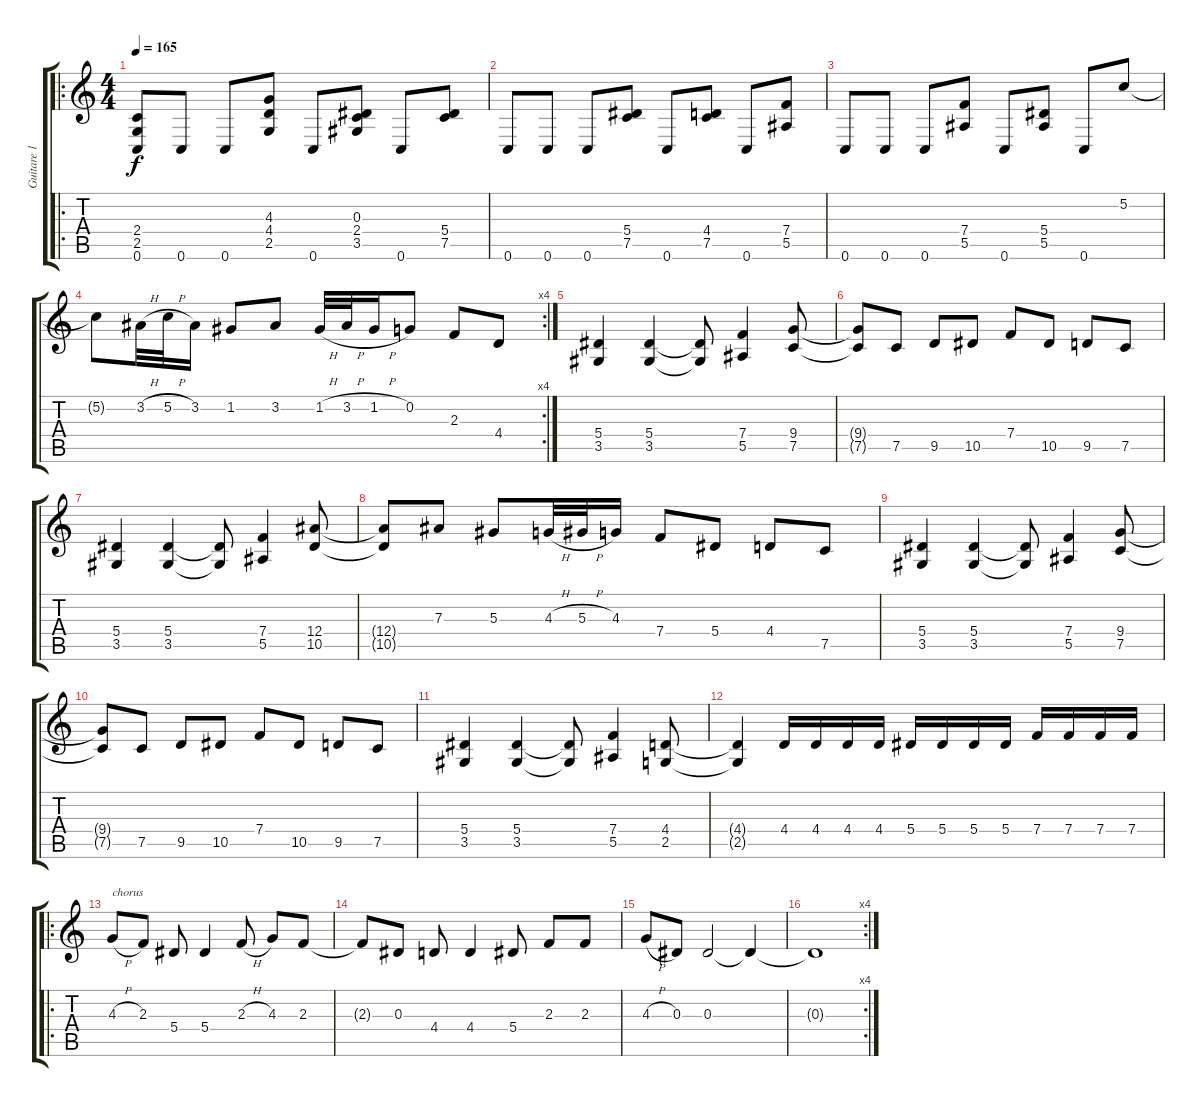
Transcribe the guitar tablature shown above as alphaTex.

\track ("Guitare 1" "Guitare 1") {instrument distortionguitar}
\staff {score tabs}
\tuning (C4 G3 Eb3 Bb2 F2 C2) {hide}
\ro
\ts (4 4)
\tempo 165
\clef g2
\ks c
(2.4 2.5 0.6).8{dy f} 0.6.8 0.6.8 (4.3 4.4 2.5).8 0.6.8 (0.3 2.4 3.5).8 0.6.8 (5.4 7.5).8 |
0.6.8 0.6.8 0.6.8 (5.4 7.5).8 0.6.8 (4.4 7.5).8 0.6.8 (7.4 5.5).8 |
0.6.8 0.6.8 0.6.8 (7.4 5.5).8 0.6.8 (5.4 5.5).8 0.6.8 5.2.8 |
\rc 4
5.2{t}.8 3.2{h}.32 5.2{h}.32 3.2.16 1.2.8 3.2.8 1.2{h}.32 3.2{h}.32 1.2{h}.16 0.2.8 2.3.8 4.4.8 |
(5.4 3.5).4 (5.4 3.5).4 (5.4{t} 3.5{t}).8 (7.4 5.5).4 (9.4 7.5).8 |
(9.4{t} 7.5{t}).8 7.5.8 9.5.8 10.5.8 7.4.8 10.5.8 9.5.8 7.5.8 |
(5.4 3.5).4 (5.4 3.5).4 (5.4{t} 3.5{t}).8 (7.4 5.5).4 (12.4 10.5).8 |
(12.4{t} 10.5{t}).8 7.3.8 5.3.8 4.3{h}.32 5.3{h}.32 4.3.16 7.4.8 5.4.8 4.4.8 7.5.8 |
(5.4 3.5).4 (5.4 3.5).4 (5.4{t} 3.5{t}).8 (7.4 5.5).4 (9.4 7.5).8 |
(9.4{t} 7.5{t}).8 7.5.8 9.5.8 10.5.8 7.4.8 10.5.8 9.5.8 7.5.8 |
(5.4 3.5).4 (5.4 3.5).4 (5.4{t} 3.5{t}).8 (7.4 5.5).4 (4.4 2.5).8 |
(4.4{t} 2.5{t}).4 4.4.16 4.4.16 4.4.16 4.4.16 5.4.16 5.4.16 5.4.16 5.4.16 7.4.16 7.4.16 7.4.16 7.4.16 |
\ro
4.3{h}.8{txt "chorus"} 2.3.8 5.4.8 5.4.4 2.3{h}.8 4.3.8 2.3.8 |
2.3{t}.8 0.3.8 4.4.8 4.4.4 5.4.8 2.3.8 2.3.8 |
4.3{h}.8 0.3.8 0.3.2 0.3{t}.4 |
\rc 4
0.3{t}.1
